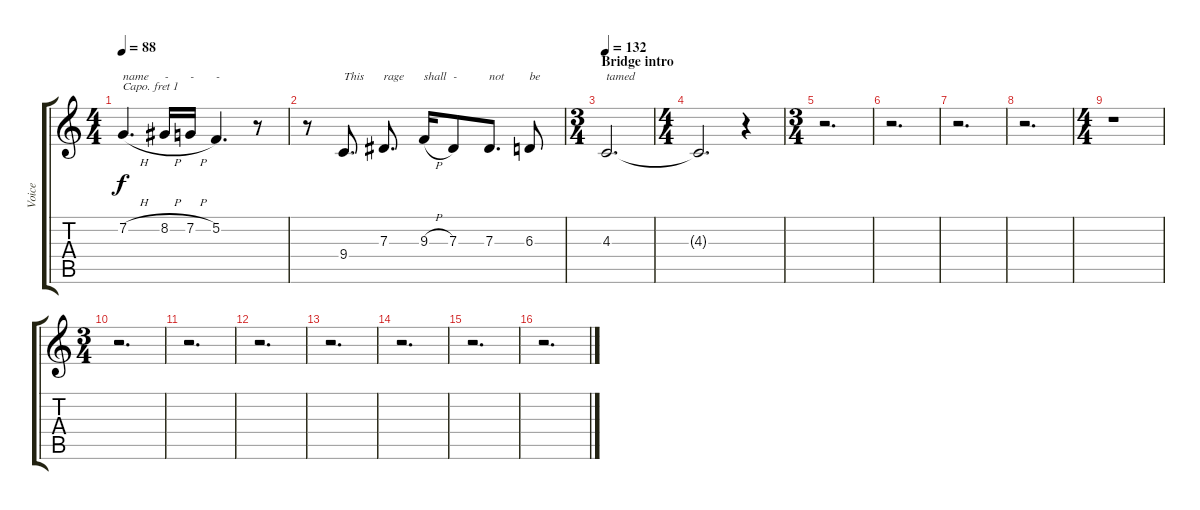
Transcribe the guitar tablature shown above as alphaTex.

\track ("Voice" "Voice") {instrument lead6voice}
\staff {score tabs}
\capo 1
\tuning (E4 B3 G3 D3 A2 E2) {hide}
\ts (4 4)
\tempo 88
\clef g2
\ks c
7.2{h}.4{d txt "name" dy f} 8.2{h}.16{txt "-"} 7.2{h}.16{txt "-"} 5.2.4{d txt "-"} r.8 |
r.8 9.4.8{d txt "This"} 7.3.8{d txt "rage"} 9.3{h}.16{txt "shall"} 7.3.8{txt "-"} 7.3.8{d txt "not"} 6.3.8{txt "be"} |
\ts (3 4)
\section ("" "Bridge intro")
\tempo 132
4.3.2{d txt "tamed"} |
\ts (4 4)
4.3{t}.2{d} r.4 |
\ts (3 4)
r.2{d} |
r.2{d} |
r.2{d} |
r.2{d} |
\ts (4 4)
r.1 |
\ts (3 4)
r.2{d} |
r.2{d} |
r.2{d} |
r.2{d} |
r.2{d} |
r.2{d} |
r.2{d}
